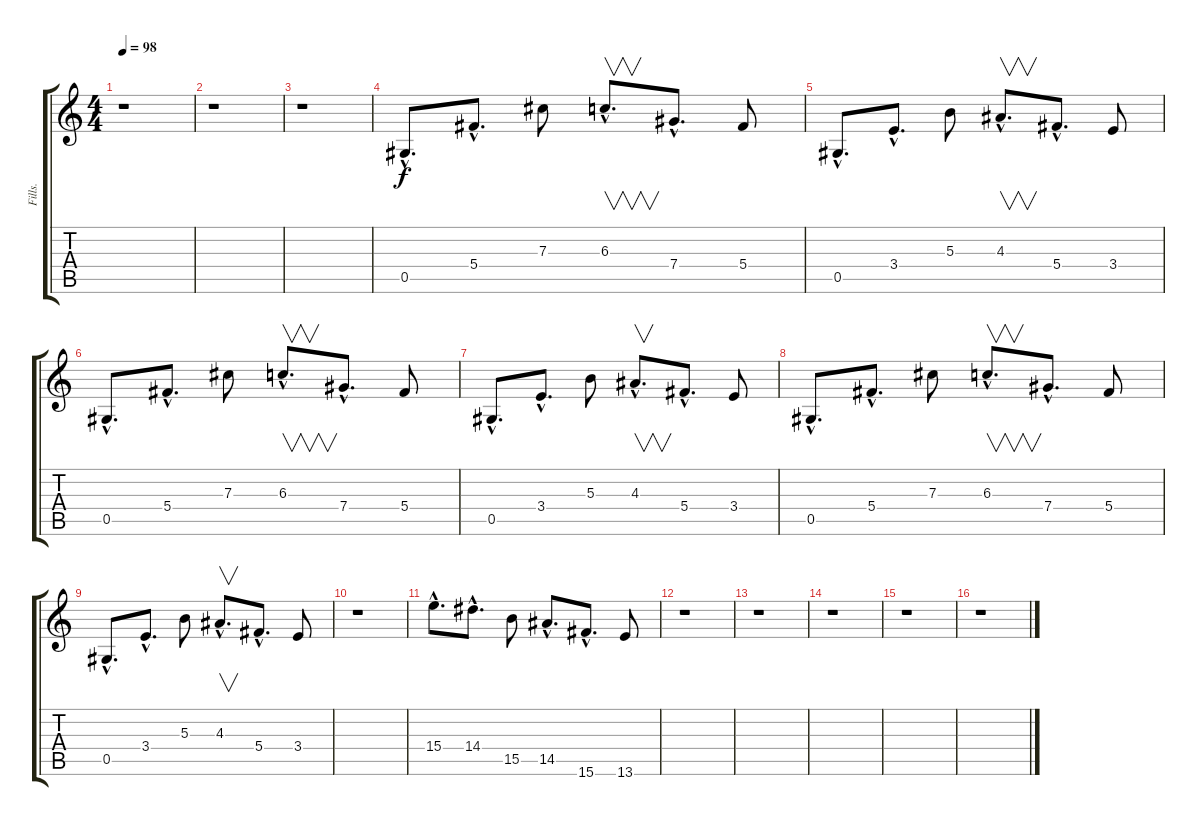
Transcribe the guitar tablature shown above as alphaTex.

\track ("Fills." "Fills.") {instrument distortionguitar}
\staff {score tabs}
\tuning (Eb4 Bb3 Gb3 Db3 Ab2 Eb2) {hide}
\ts (4 4)
\tempo 98
\clef g2
\ks c
r.1{dy f} |
r.1 |
r.1 |
0.5{hac}.8{d} 5.4{hac}.8{d} 7.3.8 6.3{hac}.8{v d} 7.4{hac}.8{d} 5.4.8 |
0.5{hac}.8{d} 3.4{hac}.8{d} 5.3.8 4.3{hac}.8{v d} 5.4{hac}.8{d} 3.4.8 |
0.5{hac}.8{d} 5.4{hac}.8{d} 7.3.8 6.3{hac}.8{v d} 7.4{hac}.8{d} 5.4.8 |
0.5{hac}.8{d} 3.4{hac}.8{d} 5.3.8 4.3{hac}.8{v d} 5.4{hac}.8{d} 3.4.8 |
0.5{hac}.8{d} 5.4{hac}.8{d} 7.3.8 6.3{hac}.8{v d} 7.4{hac}.8{d} 5.4.8 |
0.5{hac}.8{d} 3.4{hac}.8{d} 5.3.8 4.3{hac}.8{v d} 5.4{hac}.8{d} 3.4.8 |
r.1 |
15.4{hac}.8{d} 14.4{hac}.8{d} 15.5.8 14.5{hac}.8{d} 15.6{hac}.8{d} 13.6.8 |
r.1 |
r.1 |
r.1 |
r.1 |
r.1
